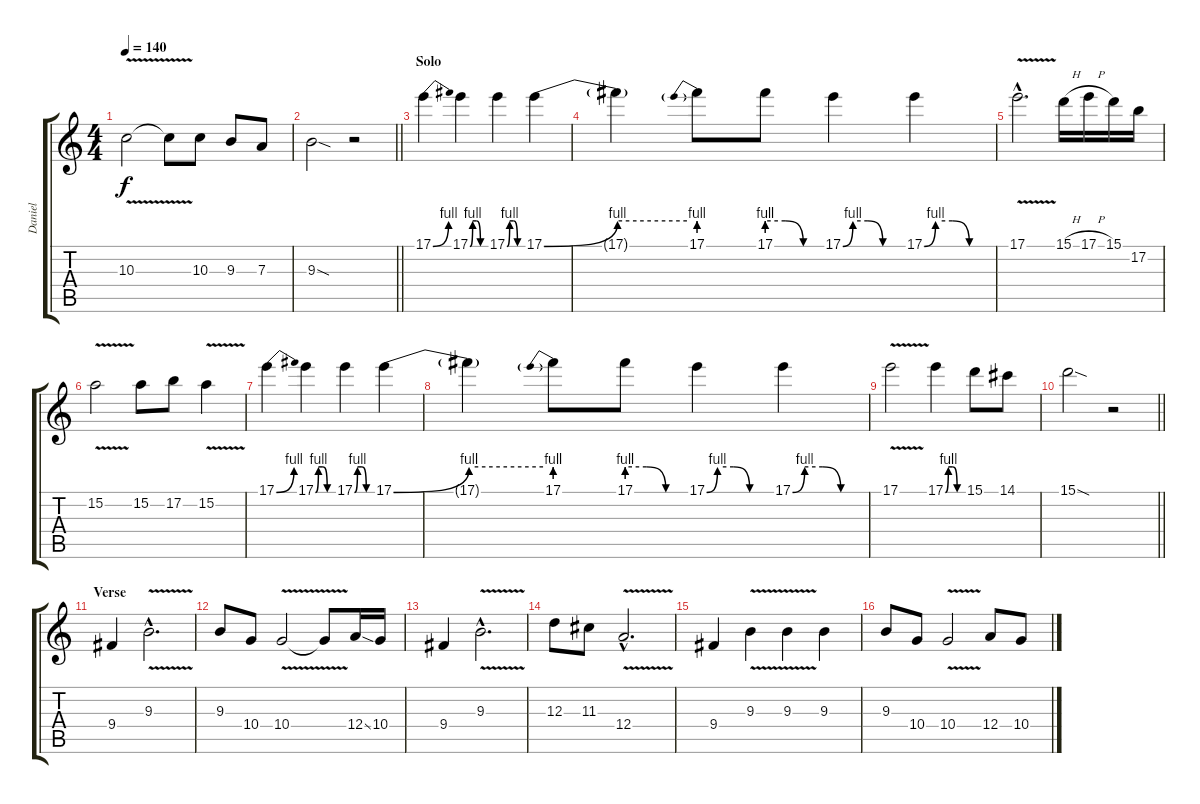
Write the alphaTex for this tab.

\track ("Daniel" "Daniel") {instrument distortionguitar}
\staff {score tabs}
\tuning (B3 Gb3 D3 A2 E2 B1) {hide}
\ts (4 4)
\tempo 140
\clef g2
\ks c
10.3{v}.2{dy f} 10.3{v t}.8 10.3.8 9.3.8 7.3.8 |
\barLineRight lightlight
9.3{sod}.2 r.2 |
\section ("" "Solo")
17.1{be (bend 0 0 60 4)}.4 17.1{be (custom 0 0 10 4 25 4 40 0 60 0)}.4 17.1{be (custom 0 0 10 4 25 4 40 0 60 0)}.4 17.1{be (bend 0 0 60 4)}.4 |
17.1{be (hold 0 4 60 4) t}.4 17.1{be (prebend 0 4 60 4)}.8 17.1{be (custom 0 4 20 4 40 0 60 0)}.8 17.1{be (custom 0 0 10 4 25 4 40 0 60 0)}.4 17.1{be (custom 0 0 10 4 25 4 40 0 60 0)}.4 |
17.1{v hac}.2{d} 15.1{h}.16 17.1{h}.16 15.1.16 17.2.16 |
15.2{v}.2 15.2.8 17.2.8 15.2{v}.4 |
17.1{be (bend 0 0 60 4)}.4 17.1{be (custom 0 0 10 4 25 4 40 0 60 0)}.4 17.1{be (custom 0 0 10 4 25 4 40 0 60 0)}.4 17.1{be (bend 0 0 60 4)}.4 |
17.1{be (hold 0 4 60 4) t}.4 17.1{be (prebend 0 4 60 4)}.8 17.1{be (custom 0 4 20 4 40 0 60 0)}.8 17.1{be (custom 0 0 10 4 25 4 40 0 60 0)}.4 17.1{be (custom 0 0 10 4 25 4 40 0 60 0)}.4 |
17.1{v}.2 17.1{be (custom 0 0 10 4 25 4 40 0 60 0)}.4 15.1.8 14.1.8 |
\barLineRight lightlight
15.1{sod}.2 r.2 |
\section ("" "Verse")
9.4.4 9.3{v hac}.2{d} |
9.3.8 10.4.8 10.4{v}.2 10.4{t}.8 12.4{ss}.16 10.4.16 |
9.4.4 9.3{v hac}.2{d} |
12.3.8 11.3.8 12.4{v hac}.2{d} |
9.4.4 9.3{v}.4 9.3{v}.4 9.3.4 |
9.3.8 10.4.8 10.4{v}.2 12.4.8 10.4.8
